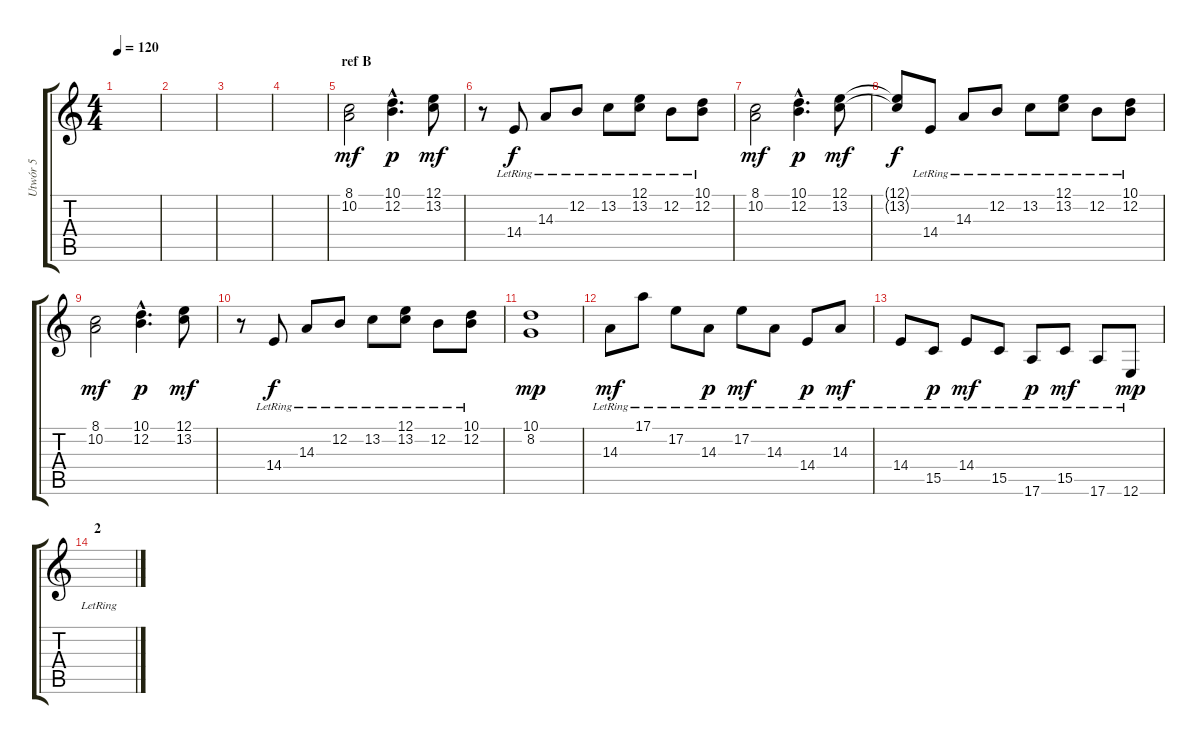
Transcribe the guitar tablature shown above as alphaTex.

\track ("Utwór 5" "Utwór 5") {instrument electricgrandpiano}
\staff {score tabs}
\tuning (E4 B3 G3 D3 A2 E2) {hide}
\ts (4 4)
\tempo 120
\clef g2
\ks c
|
|
|
|
\section ("" "ref B")
(8.1 10.2).2{dy mf} (10.1{hac} 12.2{hac}).4{d dy p} (12.1 13.2).8{dy mf} |
r.8 14.4{lr}.8{dy f} 14.3{lr}.8 12.2{lr}.8 13.2{lr}.8 (12.1{lr} 13.2).8 12.2{lr}.8 (10.1{lr} 12.2).8 |
(8.1 10.2).2{dy mf} (10.1{hac} 12.2{hac}).4{d dy p} (12.1 13.2).8{dy mf} |
(12.1{t} 13.2{t}).8{dy f} 14.4{lr}.8 14.3{lr}.8 12.2{lr}.8 13.2{lr}.8 (12.1{lr} 13.2).8 12.2{lr}.8 (10.1{lr} 12.2).8 |
(8.1 10.2).2{dy mf} (10.1{hac} 12.2{hac}).4{d dy p} (12.1 13.2).8{dy mf} |
r.8 14.4{lr}.8{dy f} 14.3{lr}.8 12.2{lr}.8 13.2{lr}.8 (12.1{lr} 13.2).8 12.2{lr}.8 (10.1{lr} 12.2).8 |
(10.1 8.2).1{dy mp} |
14.3{lr}.8{dy mf} 17.1{lr}.8 17.2{lr}.8 14.3{lr}.8{dy p} 17.2{lr}.8{dy mf} 14.3{lr}.8 14.4{lr}.8{dy p} 14.3{lr}.8{dy mf} |
14.4{lr}.8 15.5{lr}.8{dy p} 14.4{lr}.8{dy mf} 15.5{lr}.8 17.6{lr}.8{dy p} 15.5{lr}.8{dy mf} 17.6{lr}.8 12.6{lr}.8{dy mp} |
\section ("" "2")
